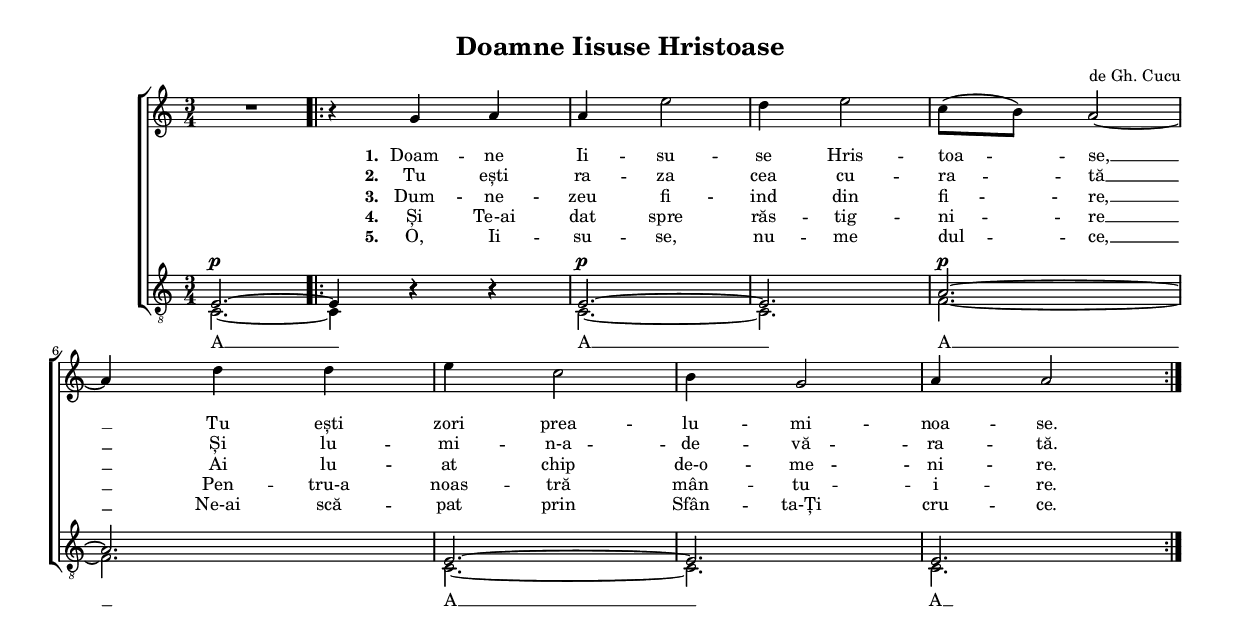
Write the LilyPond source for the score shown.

\version "2.19.80"
\include "defines.ly"
#(define myNoteSpacing 9.0)
\include "preamble.ly"

\header {
  title = "Doamne Iisuse Hristoase"
  composer = "de Gh. Cucu"
}

global = {
  \globalPreamble
  \key a \minor
  \time 3/4
}

womenWords = <<
  \new Lyrics \lyricsto "women" {
    \set stanza = "1. "
    Doam -- ne Ii -- su -- se Hris -- toa -- se, __
    Tu ești zori prea -- lu -- mi -- noa -- se.
  }
  \new Lyrics \lyricsto "women" {
    \set stanza = "2. "
    Tu ești ra -- za cea cu -- ra -- tă __
    Și lu -- mi -- n-a -- de -- vă -- ra -- tă.
  }
  \new Lyrics \lyricsto "women" {
    \set stanza = "3. "
    Dum -- ne -- zeu fi -- ind din fi -- re, __
    Ai lu -- at chip de-o -- me -- ni -- re.
  }
  \new Lyrics \lyricsto "women" {
    \set stanza = "4. "
    Și Te-ai dat spre răs -- tig -- ni -- re __
    Pen -- tru-a noas -- tră mân -- tu -- i -- re.
  }
  \new Lyrics \lyricsto "women" {
    \set stanza = "5. "
    O, Ii -- su -- se, nu -- me dul -- ce, __
    Ne-ai scă -- pat prin Sfân -- ta-Ți cru -- ce.
  }
>>

menWords = \new Lyrics \lyricsto "basses" {
  A __ A __ A __ A __ A __
}

womenMusic = \relative c' {
  \oneVoice
  R2.
  \repeat volta 5 {
    r4 g'4 a4
    a4 e'2
    d4 e2
    c8( b8) a2~
    a4 d4 d4
    e4 c2
    b4 g2
    a4 a2
  }
}

tenorMusic = \relative c' {
  \voiceOne
  e,2.~^\p
  \repeat volta 5 {
    e4 b'4\rest b4\rest
    e,2.~^\p
    e2.
    a2.~^\p
    a2.
    e2.~
    e2.
    e2.
  }
}

bassMusic = \relative c' {
  \voiceTwo
  c,2.~
  \repeat volta 5 {
    c4 b'4\rest b4\rest
    c,2.~
    c2.
    f2.~
    f2.
    c2.~
    c2.
    c2.
  }
}

myScore = \new Score \with {
  \override SpacingSpanner.shortest-duration-space = #myNoteSpacing
} <<
  \new ChoirStaff <<
    \new Staff <<
      \new Voice = "women" { \global \womenMusic }
    >>
    \womenWords

    \new Staff <<
      \clef "G_8"
      \new Voice ="basses" { \global \tenorMusic }
      \new Voice { \global \bassMusic }
    >>
    \menWords
  >>
>>

\score {
  \myScore
  \layout {
    \override VerticalAxisGroup.nonstaff-relatedstaff-spacing.padding = #myStaffSpacing
    \override VerticalAxisGroup.nonstaff-unrelatedstaff-spacing.padding = #myStaffSpacing
  }
}

\score {
  \unfoldRepeats
  \myScore
  \midi { \midiDirectives }
}

\score {
  \unfoldRepeats
  \new Voice { \global \womenMusic }
  \midi { \midiDirectives }
}

\score {
  \unfoldRepeats
  \new Voice { \global \tenorMusic }
  \midi { \midiDirectives }
}

\score {
  \unfoldRepeats
  \new Voice { \global \bassMusic }
  \midi { \midiDirectives }
}
